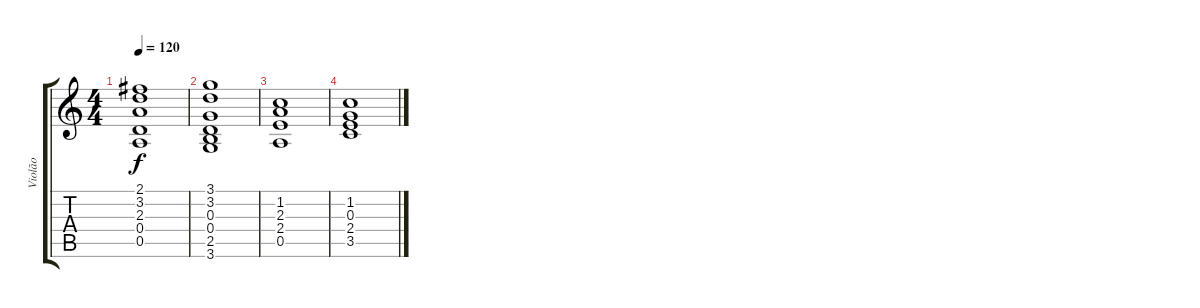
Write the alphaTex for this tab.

\track ("Violão" "Violão") {instrument acousticguitarsteel}
\staff {score tabs}
\tuning (E4 B3 G3 D3 A2 E2) {hide}
\ts (4 4)
\tempo 120
\clef g2
\ks c
(2.1 3.2 2.3 0.4 0.5).1{dy f} |
(3.1 3.2 0.3 0.4 2.5 3.6).1 |
(1.2 2.3 2.4 0.5).1 |
(1.2 0.3 2.4 3.5).1
